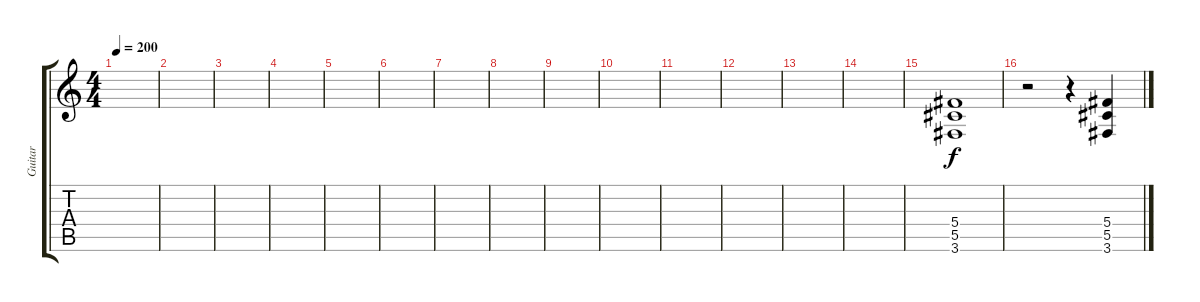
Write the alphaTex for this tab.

\track ("Guitar" "Guitar") {instrument distortionguitar}
\staff {score tabs}
\tuning (Eb4 Bb3 Gb3 Db3 Ab2 Eb2) {hide}
\ts (4 4)
\tempo 200
\clef g2
\ks c
|
|
|
|
|
|
|
|
|
|
|
|
|
|
(5.4 5.5 3.6).1 |
r.2 r.4 (5.4 5.5 3.6).4
